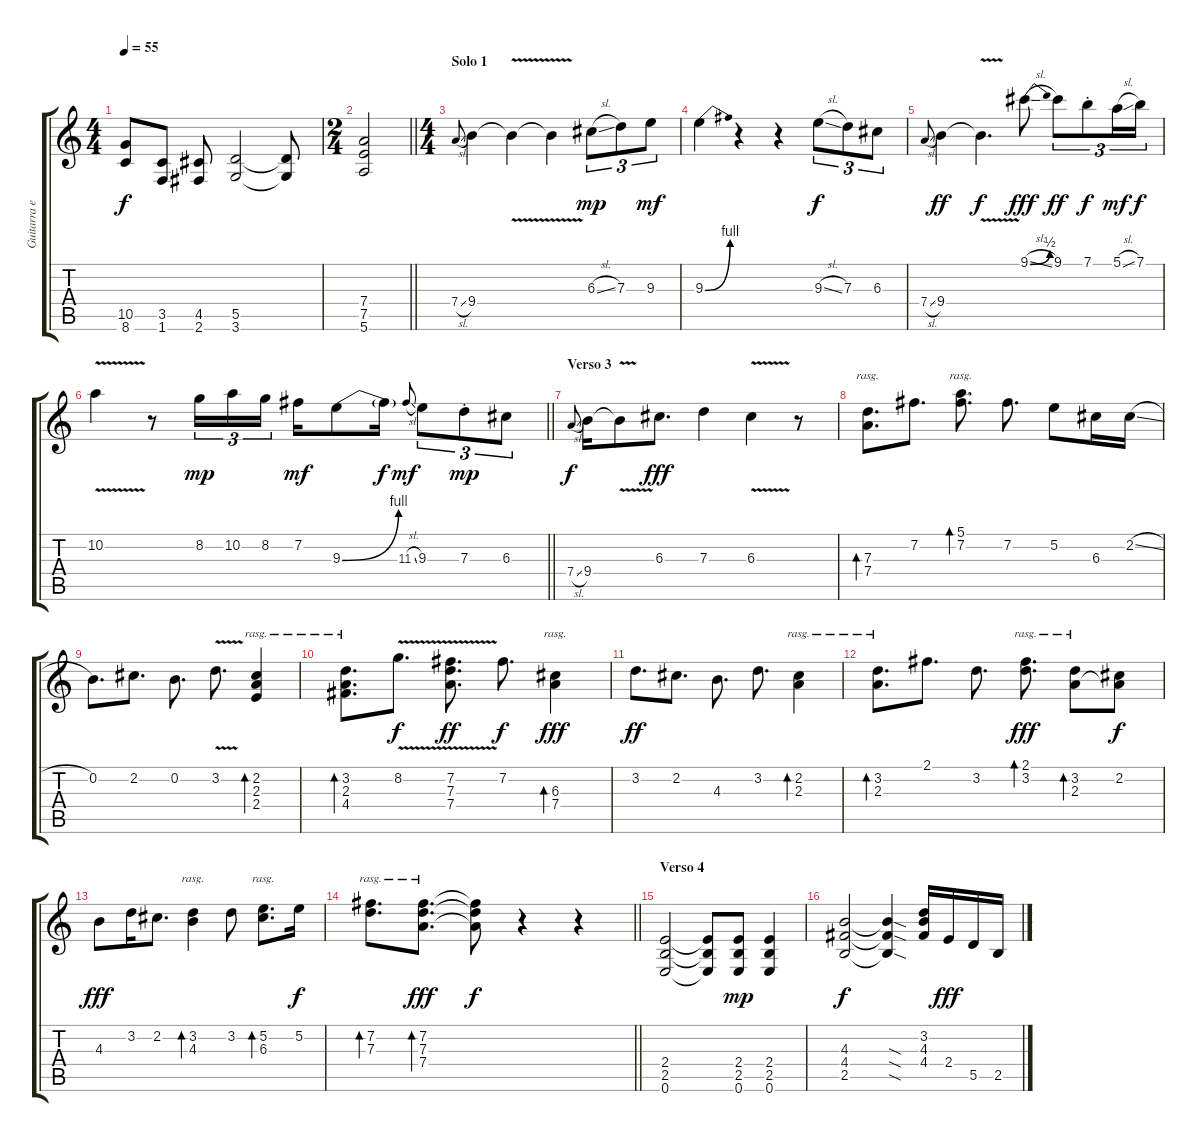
\track ("Guitarra eléctrica" "Guitarra e") {instrument acousticguitarsteel}
\staff {score tabs}
\tuning (E4 B3 G3 D3 A2 E2) {hide}
\ts (4 4)
\tempo 55
\clef g2
\ks c
(10.5 8.6).8{dy f} (3.5 1.6).8 (4.5 2.6).8 (5.5 3.6).2 (5.5{t} 3.6{t}).8 |
\ts (2 4)
\barLineRight lightlight
(7.4 7.5 5.6).2 |
\ts (4 4)
\section ("" "Solo 1")
7.4{sl}.8{gr onbeat} 9.4.4 9.4{v t}.4 9.4{t}.4 6.3{sl}.8{tu (3 2) dy mp} 7.3.8{tu (3 2)} 9.3.8{tu (3 2) dy mf} |
9.3{be (bend 0 0 60 4)}.4 r.4 r.4 9.3{sl}.8{tu (3 2) dy f} 7.3.8{tu (3 2)} 6.3.8{tu (3 2)} |
7.4{sl}.8{gr onbeat} 9.4.4{dy ff} 9.4{v t}.4{d dy f} 9.1{be (bend 0 0 60 2) sl}.8{dy fff} 9.1.8{tu (3 2) dy ff} 7.1{st}.8{tu (3 2) dy f} 5.1{sl}.16{tu (3 2) dy mf} 7.1.16{tu (3 2) dy f} |
\barLineRight lightlight
10.2{v}.4 r.8 8.2.16{tu (3 2) dy mp} 10.2.16{tu (3 2)} 8.2.16{tu (3 2)} 7.2.16{dy mf} 9.3{be (bend 0 0 60 4)}.8 9.3{t}.16{dy f} 11.3{sl}.8{gr onbeat dy mf} 9.3.8{tu (3 2)} 7.3{st}.8{tu (3 2) dy mp} 6.3.8{tu (3 2)} |
\section ("" "Verso 3")
7.4{sl}.8{gr onbeat dy f} 9.4.16 9.4{v t}.8 6.3.8{d dy fff instrument electricguitarclean} 7.3.4 6.3{v}.4 r.8 |
(7.3 7.4).8{d bd 120 rasg ii} 7.2.8{d} (5.1 7.2).8{d bd 120 rasg ii} 7.2.8{d} 5.2.8 6.3.16 2.2{sl}.16 |
0.2.8{d} 2.2.8{d} 0.2.8{d} 3.2{v}.8{d} (2.2 2.3 2.4).4{bd 120 rasg ii} |
(3.2 2.3 4.4).8{d bd 120 rasg ii} 8.2{v}.8{d dy f} (7.2{v} 7.3 7.4).8{d dy ff} 7.2.8{d dy f} (6.3 7.4).4{bd 60 rasg ii dy fff} |
3.2.8{d dy ff} 2.2.8{d} 4.3.8{d} 3.2.8{d} (2.2 2.3).4{bd 60 rasg ii} |
(3.2 2.3).8{d bd 120 rasg ii} 2.1.8{d} 3.2.8{d} (2.1 3.2).8{d bd 120 rasg ii dy fff} (3.2 2.3).8{bd 120 rasg ii} (2.2 2.3{t}).8{dy f} |
4.3.8{dy fff} 3.2.16 2.2.8{d} (3.2 4.3).4{bd 120 rasg ii} 3.2.8 (5.2 6.3).8{d bd 120 rasg ii} 5.2.16{dy f} |
\barLineRight lightlight
(7.2 7.3).8{d bd 120 rasg ii} (7.2 7.3 7.4).8{d bd 120 rasg ii dy fff} (7.2{t} 7.3{t} 7.4{t}).8{dy f} r.4 r.4 |
\section ("" "Verso 4")
(2.4 2.5 0.6).2{instrument acousticguitarsteel} (2.4{t} 2.5{t} 0.6{t}).8 (2.4 2.5 0.6).8{dy mp} (2.4 2.5 0.6).4 |
(4.3 4.4 2.5).2{dy f} (4.3{sod t} 4.4{sod t} 2.5{sod t}).4 (3.2 4.3 4.4).16 2.4.16{dy fff} 5.5.16 2.5.16
